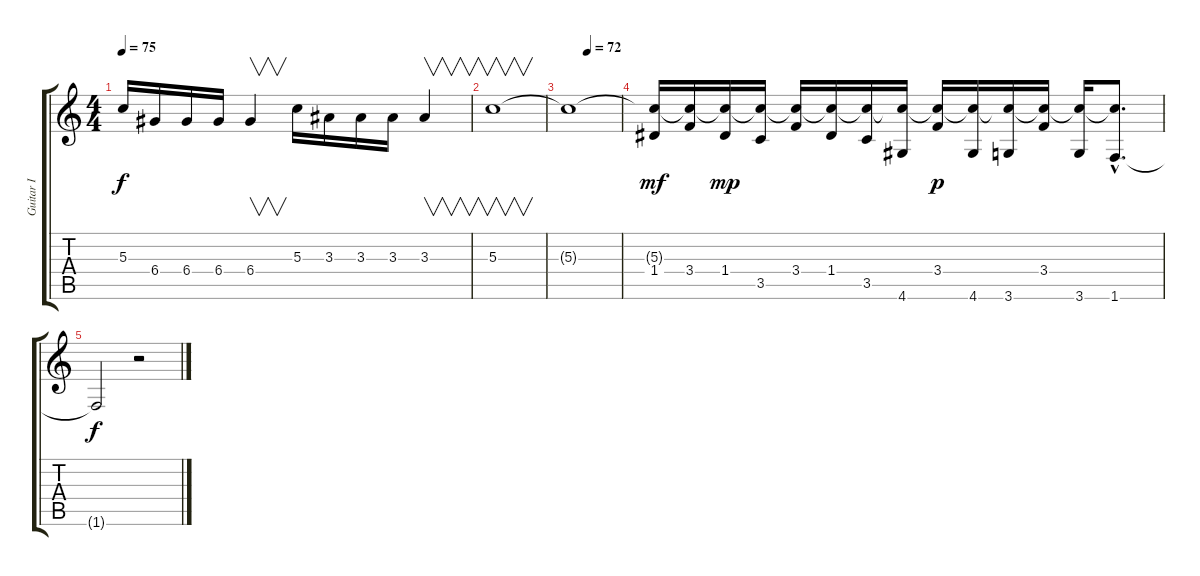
\track ("Guitar I" "Guitar I") {instrument electricguitarjazz}
\staff {score tabs}
\tuning (E4 B3 G3 D3 A2 E2) {hide}
\ts (4 4)
\tempo 75
\clef g2
\ks c
5.3.16{dy f} 6.4.16 6.4.16 6.4.16 6.4.4{v} 5.3.16 3.3.16 3.3.16 3.3.16 3.3.4{v} |
5.3.1{v} |
\tempo (72 0.375)
5.3{t}.1 |
(5.3{t} 1.4).16{dy mf} (5.3{t} 3.4).16 (5.3{t} 1.4).16{dy mp} (5.3{t} 3.5).16 (5.3{t} 3.4).16 (5.3{t} 1.4).16 (5.3{t} 3.5).16 (5.3{t} 4.6).16 (5.3{t} 3.4).16{dy p} (5.3{t} 4.6).16 (5.3{t} 3.6).16 (5.3{t} 3.4).16 (5.3{t} 3.6).16 (5.3{hac t} 1.6{hac}).8{d} |
1.6{t}.2{dy f} r.2
